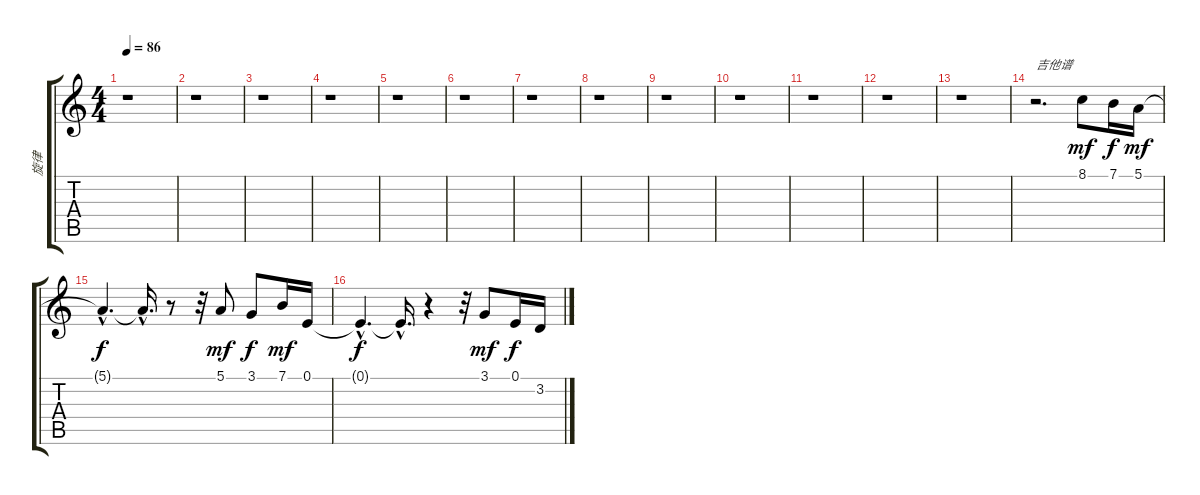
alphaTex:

\track ("旋律" "旋律") {instrument clarinet}
\staff {score tabs}
\tuning (E4 B3 G3 D3 A2 E2) {hide}
\ts (4 4)
\tempo 86
\clef g2
\ks c
r.1{dy mf instrument clarinet} |
r.1 |
r.1 |
r.1 |
r.1 |
r.1 |
r.1 |
r.1 |
r.1 |
r.1 |
r.1 |
r.1 |
r.1 |
r.2{d txt "吉他谱"} 8.1.8 7.1.16{dy f} 5.1.16{dy mf} |
5.1{hac t}.4{d dy f} 5.1{hac t}.16{d} r.8 r.32 5.1.8{dy mf} 3.1.8{dy f} 7.1.16{dy mf} 0.1.16 |
0.1{hac t}.4{d dy f} 0.1{hac t}.16{d} r.4 r.32 3.1.8{dy mf} 0.1.16{dy f} 3.2.16
